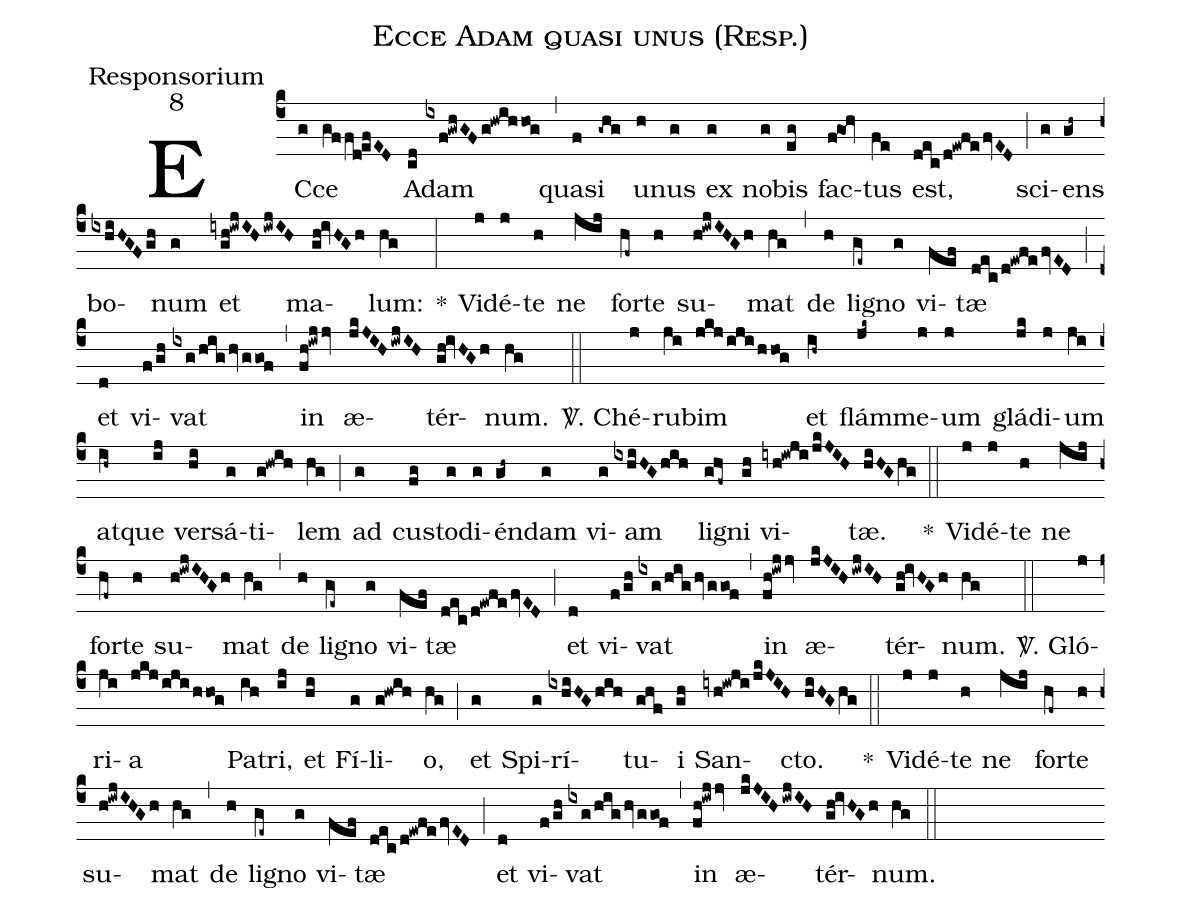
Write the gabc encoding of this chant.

name:Ecce Adam quasi unus (Resp.);
office-part:Responsorium;
mode:8;
%%
(c4)EC(g)ce(gffd!efED) A(cd)dam(ixf!gwhGFg!hwihhog) (,) qua(f)si(-ghg) u(h)nus(g) ex(g) no(g)bis(eg) fac(f!goh)tus(fe) est,(dec/d!ewfe/fvED) (;) sci(g)ens(gh~) bo(ixhiHGFgh)num(g) et(iygh!iwjIH/iwjIH) ma(gh!ivHGh)lum:(hg) *(:) Vi(j)dé(j)te(h) ne(jij) for(hf~)te(h) su(h!iwjIHGh)mat(hg) (,) de(h) li(ge~)gno(g) vi(fef)tæ(dec/d!ewfe/fvED) (;) et(d) vi(f/gh)vat(ixg/hig/hv/ggof) (,) in(fh!iwjjv) æ(jkJIH/iwjIH)tér(gh!ivHGh)num.(hg) (::)

<sp>V/</sp>. Ché(j)ru(ji)bim(jkj/iji/hhog) et(ih~) flám(jk~)me(j)um(j) glá(jk)di(j)um(ji) at(ih~)que(ij) ver(hi)sá(g)ti(g!hwih)lem(hg) (;) ad(g) cus(fg)to(g)di(g)én(gh~)dam(g) vi(g)am(ixhiHGhih) li(ghf~)gni(gh) vi(iyh!iwji/jkJIH)tæ.(hiHGhg) (::)
*() Vi(j)dé(j)te(h) ne(jij) for(hf~)te(h) su(h!iwjIHGh)mat(hg) (,) de(h) li(ge~)gno(g) vi(fef)tæ(dec/d!ewfe/fvED) (;) et(d) vi(f/gh)vat(ixg/hig/hv/ggof) (,) in(fh!iwjjv) æ(jkJIH/iwjIH)tér(gh!ivHGh)num.(hg) (::)

<sp>V/</sp>. Gló(j)ri(ji)a(jkj/iji/hhog) Pa(ih)tri,(ij) et(hi) Fí(g)li(g!hwih)o,(hg) (;) et(g) Spi(g)rí(ixhiHG/hih)tu(ghf)i(gh) San(iyh!iwji/jkJIH)cto.(hiHGhg) (::)
*() Vi(j)dé(j)te(h) ne(jij) for(hf~)te(h) su(h!iwjIHGh)mat(hg) (,) de(h) li(ge~)gno(g) vi(fef)tæ(dec/d!ewfe/fvED) (;) et(d) vi(f/gh)vat(ixg/hig/hv/ggof) (,) in(fh!iwjjv) æ(jkJIH/iwjIH)tér(gh!ivHGh)num.(hg) (::)
